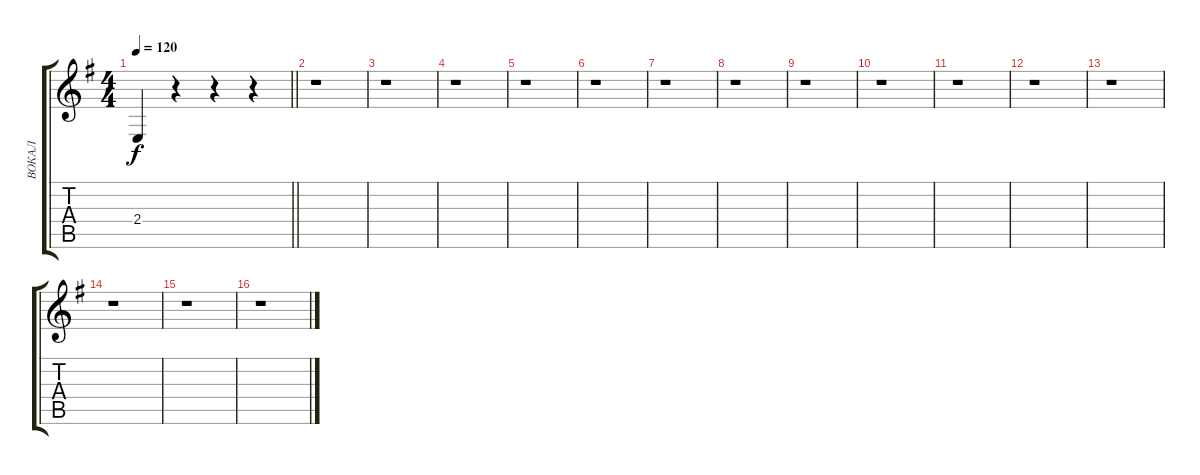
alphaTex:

\track ("ВОКАЛ" "ВОКАЛ") {instrument oboe}
\staff {score tabs}
\tuning (E4 B3 G3 D3 A2 E2) {hide}
\ts (4 4)
\tempo 120
\clef g2
\barLineRight lightlight
\ks g
2.4.4{dy f} r.4 r.4 r.4 |
r.1 |
r.1 |
r.1 |
r.1 |
r.1 |
r.1 |
r.1 |
r.1 |
r.1 |
r.1 |
r.1 |
r.1 |
r.1 |
r.1 |
r.1
